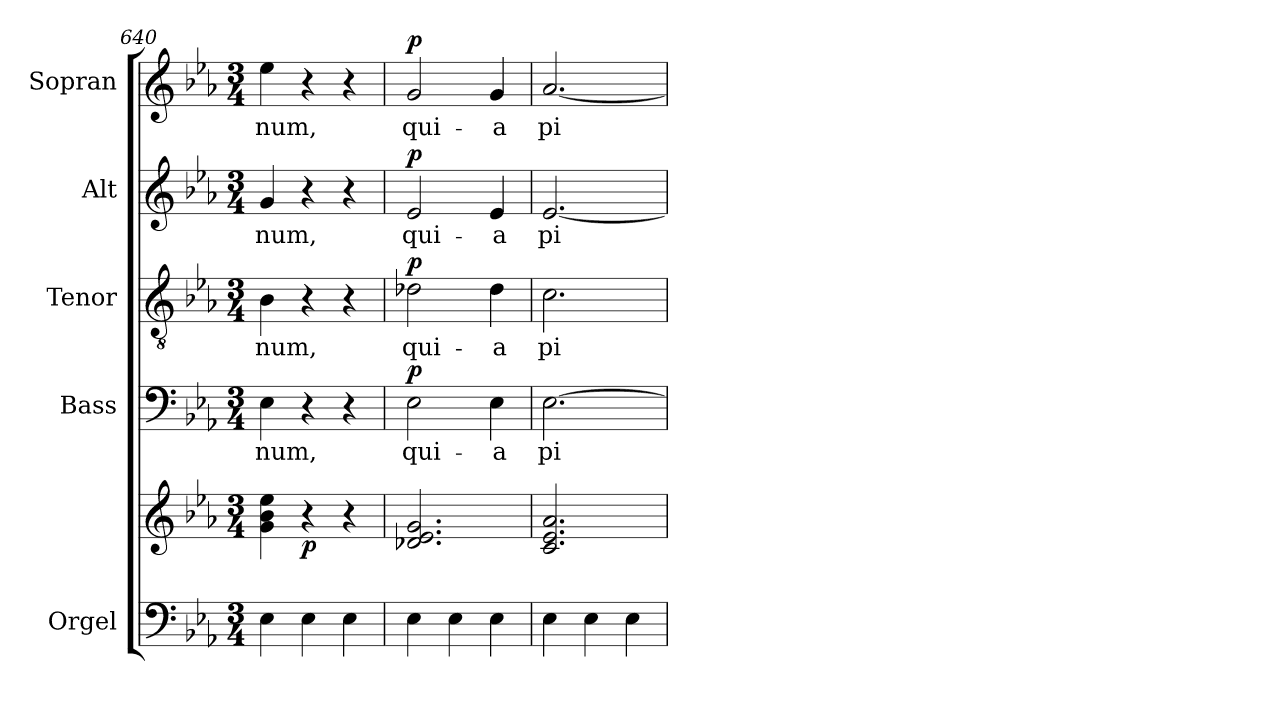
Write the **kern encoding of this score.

**kern	**kern	**dynam	**kern	**text	**dynam	**kern	**text	**dynam	**kern	**text	**dynam	**kern	**text	**dynam
*part5	*part5	*part5	*part4	*part4	*part4	*part3	*part3	*part3	*part2	*part2	*part2	*part1	*part1	*part1
*staff6	*staff5	*staff5/6	*staff4	*staff4	*staff4	*staff3	*staff3	*staff3	*staff2	*staff2	*staff2	*staff1	*staff1	*staff1
*I"Orgel	*	*	*I"Bass	*	*	*I"Tenor	*	*	*I"Alt	*	*	*I"Sopran	*	*
*I'Org.	*	*	*I'B.	*	*	*I'T.	*	*	*I'A.	*	*	*I'S.	*	*
!!LO:LB:g=z
*clefF4	*clefG2	*	*clefF4	*	*	*clefGv2	*	*	*clefG2	*	*	*clefG2	*	*
*k[b-e-a-]	*k[b-e-a-]	*	*k[b-e-a-]	*	*	*k[b-e-a-]	*	*	*k[b-e-a-]	*	*	*k[b-e-a-]	*	*
*E-:	*E-:	*	*E-:	*	*	*E-:	*	*	*E-:	*	*	*E-:	*	*
*M3/4	*M3/4	*	*M3/4	*	*	*M3/4	*	*	*M3/4	*	*	*M3/4	*	*
=640	=640	=640	=640	=640	=640	=640	=640	=640	=640	=640	=640	=640	=640	=640
!	!	!	!	!LO:LY:b	!	!	!LO:LY:b	!	!	!LO:LY:b	!	!	!LO:LY:b	!
4E-\	4g\ 4b-\ 4ee-\	.	4E-\	-num,	.	4B-\	-num,	.	4g/	-num,	.	4ee-\	-num,	.
!	!	!LO:DY:b	!	!	!	!	!	!	!	!	!	!	!	!
4E-\	4r	p	4r	.	.	4r	.	.	4r	.	.	4r	.	.
4E-\	4r	.	4r	.	.	4r	.	.	4r	.	.	4r	.	.
=641	=641	=641	=641	=641	=641	=641	=641	=641	=641	=641	=641	=641	=641	=641
!	!	!	!	!LO:LY:b	!LO:DY:a	!	!LO:LY:b	!LO:DY:a	!	!LO:LY:b	!LO:DY:a	!	!LO:LY:b	!LO:DY:a
4E-\	2.d-X/ 2.e-/ 2.g/	.	2E-\	qui-	p	2d-X\	qui-	p	2e-/	qui-	p	2g/	qui-	p
4E-\	.	.	.	.	.	.	.	.	.	.	.	.	.	.
!	!	!	!	!LO:LY:b	!	!	!LO:LY:b	!	!	!LO:LY:b	!	!	!LO:LY:b	!
4E-\	.	.	4E-\	-a	.	4d-\	-a	.	4e-/	-a	.	4g/	-a	.
=642	=642	=642	=642	=642	=642	=642	=642	=642	=642	=642	=642	=642	=642	=642
!	!	!	!	!LO:LY:b	!	!	!LO:LY:b	!	!	!LO:LY:b	!	!	!LO:LY:b	!
4E-\	2.c/ 2.e-/ 2.a-/	.	[2.E-\	pi-	.	2.c\	pi-	.	[2.e-/	pi-	.	[2.a-/	pi-	.
4E-\	.	.	.	.	.	.	.	.	.	.	.	.	.	.
4E-\	.	.	.	.	.	.	.	.	.	.	.	.	.	.
=	=	=	=	=	=	=	=	=	=	=	=	=	=	=
*-	*-	*-	*-	*-	*-	*-	*-	*-	*-	*-	*-	*-	*-	*-
